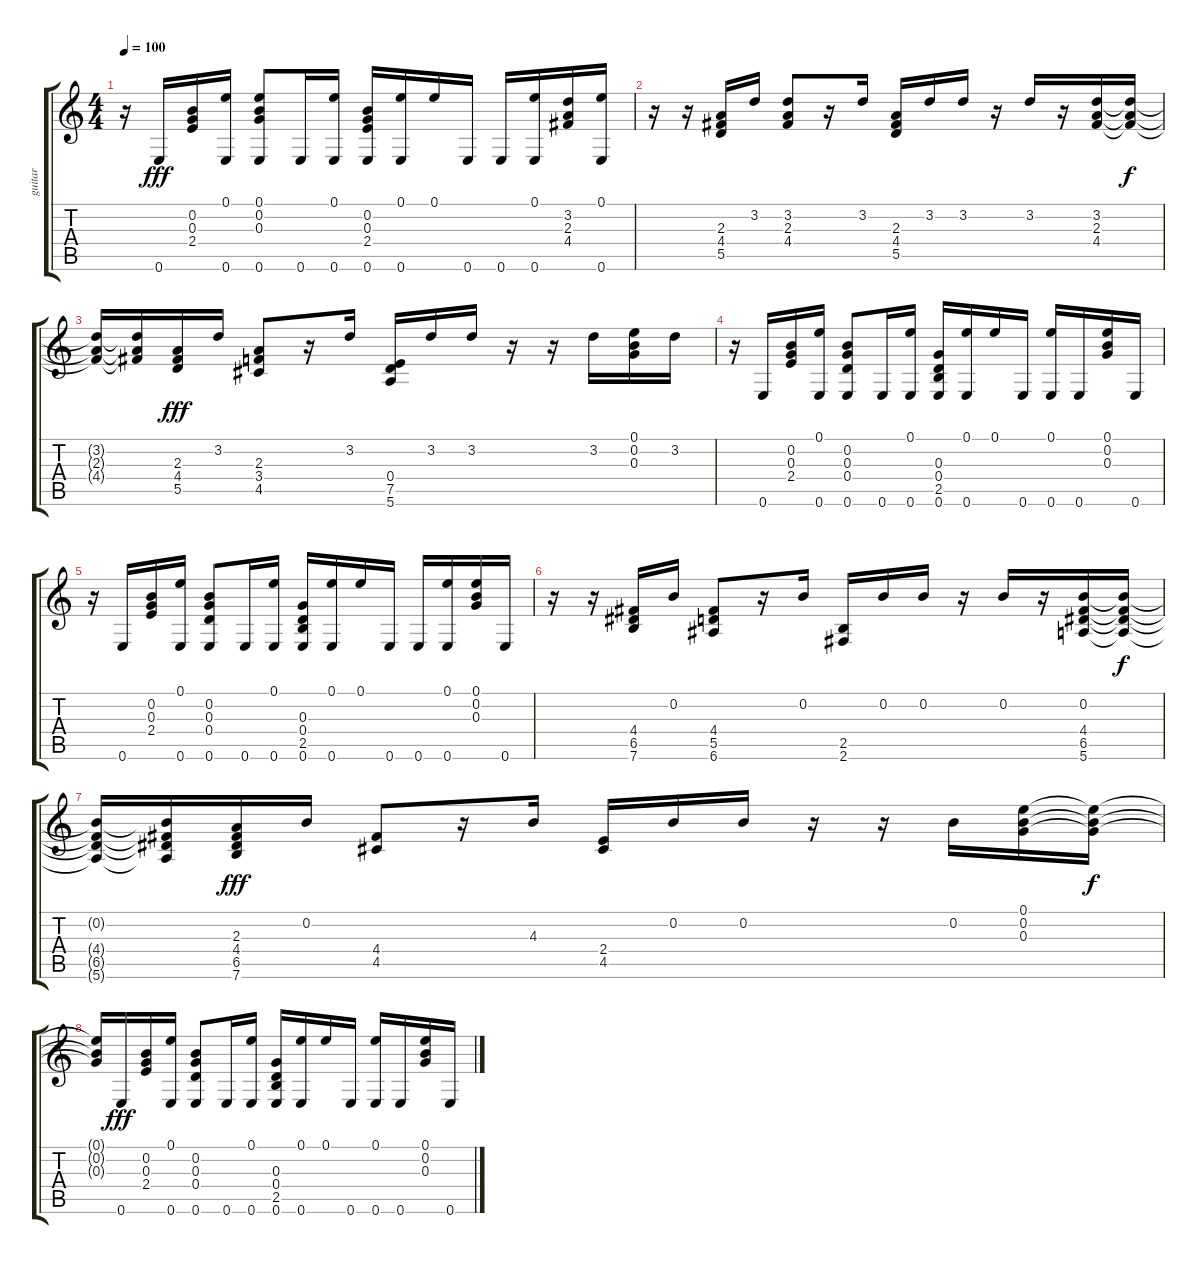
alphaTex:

\track ("guitar" "guitar") {instrument electricguitarclean}
\staff {score tabs}
\tuning (E4 B3 G3 D3 A2 E2) {hide}
\ts (4 4)
\tempo 100
\clef g2
\ks c
r.16{dy fff} 0.6.16 (0.2 0.3 2.4).16 (0.1 0.6).16 (0.1 0.2 0.3 0.6).8 0.6.16 (0.1 0.6).16 (0.2 0.3 2.4 0.6).16 (0.1 0.6).16 0.1.16 0.6.16 0.6.16 (0.1 0.6).16 (3.2 2.3 4.4).16 (0.1 0.6).16 |
r.16 r.16 (2.3 4.4 5.5).16 3.2.16 (3.2 2.3 4.4).8 r.16 3.2.16 (2.3 4.4 5.5).16 3.2.16 3.2.16 r.16 3.2.16 r.16 (3.2 2.3 4.4).16 (3.2{t} 2.3{t} 4.4{t}).16{dy f} |
(3.2{t} 2.3{t} 4.4{t}).16 (3.2{t} 2.3{t} 4.4{t}).16 (2.3 4.4 5.5).16{dy fff} 3.2.16 (2.3 3.4 4.5).8 r.16 3.2.16 (0.4 7.5 5.6).16 3.2.16 3.2.16 r.16 r.16 3.2.16 (0.1 0.2 0.3).16 3.2.16 |
r.16 0.6.16 (0.2 0.3 2.4).16 (0.1 0.6).16 (0.2 0.3 0.4 0.6).8 0.6.16 (0.1 0.6).16 (0.3 0.4 2.5 0.6).16 (0.1 0.6).16 0.1.16 0.6.16 (0.1 0.6).16 0.6.16 (0.1 0.2 0.3).16 0.6.16 |
r.16 0.6.16 (0.2 0.3 2.4).16 (0.1 0.6).16 (0.2 0.3 0.4 0.6).8 0.6.16 (0.1 0.6).16 (0.3 0.4 2.5 0.6).16 (0.1 0.6).16 0.1.16 0.6.16 0.6.16 (0.1 0.6).16 (0.1 0.2 0.3).16 0.6.16 |
r.16 r.16 (4.4 6.5 7.6).16 0.2.16 (4.4 5.5 6.6).8 r.16 0.2.16 (2.5 2.6).16 0.2.16 0.2.16 r.16 0.2.16 r.16 (0.2 4.4 6.5 5.6).16 (0.2{t} 4.4{t} 6.5{t} 5.6{t}).16{dy f} |
(0.2{t} 4.4{t} 6.5{t} 5.6{t}).16 (0.2{t} 4.4{t} 6.5{t} 5.6{t}).16 (2.3 4.4 6.5 7.6).16{dy fff} 0.2.16 (4.4 4.5).8 r.16 4.3.16 (2.4 4.5).16 0.2.16 0.2.16 r.16 r.16 0.2.16 (0.1 0.2 0.3).16 (0.1{t} 0.2{t} 0.3{t}).16{dy f} |
(0.1{t} 0.2{t} 0.3{t}).16 0.6.16{dy fff} (0.2 0.3 2.4).16 (0.1 0.6).16 (0.2 0.3 0.4 0.6).8 0.6.16 (0.1 0.6).16 (0.3 0.4 2.5 0.6).16 (0.1 0.6).16 0.1.16 0.6.16 (0.1 0.6).16 0.6.16 (0.1 0.2 0.3).16 0.6.16
